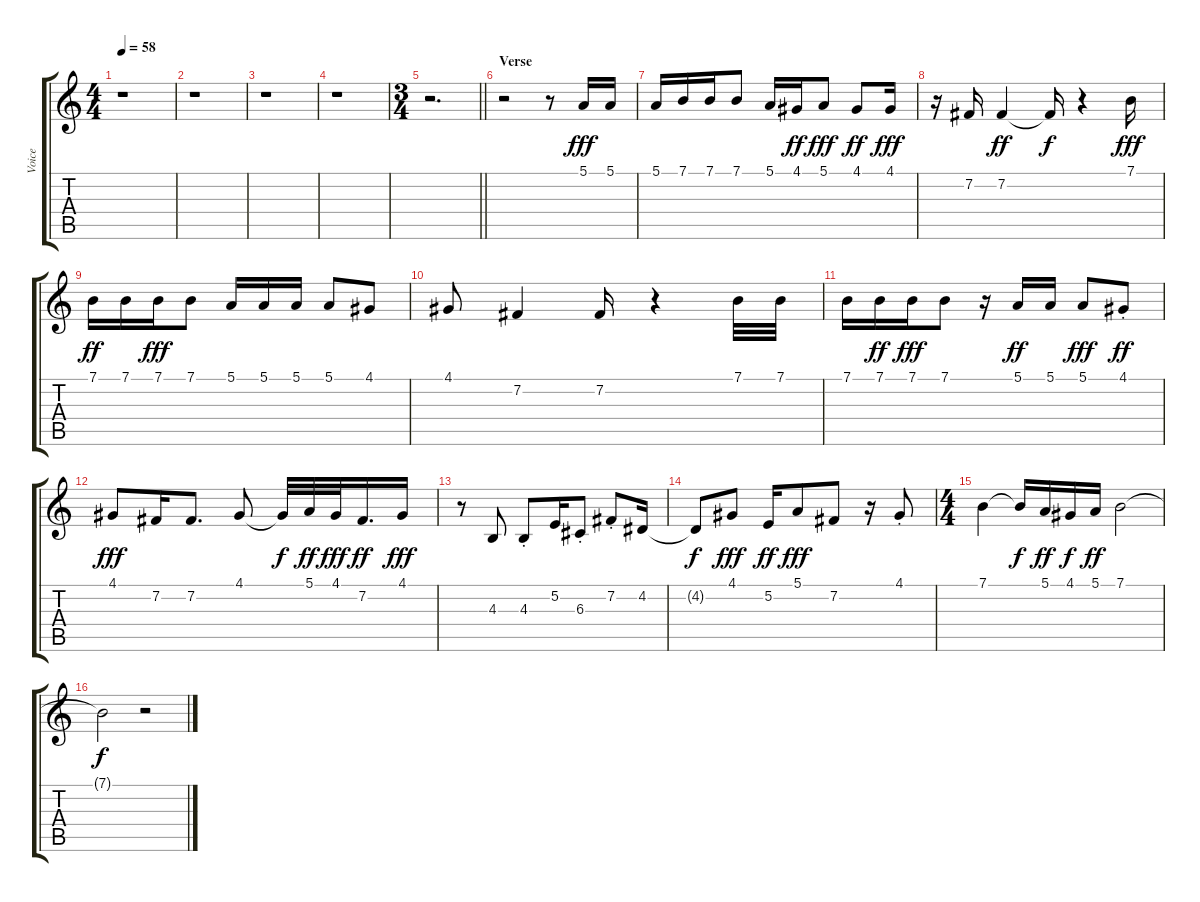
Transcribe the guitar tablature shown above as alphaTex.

\track ("Voice" "Voice") {instrument lead6voice}
\staff {score tabs}
\tuning (E4 B3 G3 D3 A2 E2) {hide}
\ts (4 4)
\tempo 58
\clef g2
\ks c
r.1{dy f} |
r.1 |
r.1 |
r.1 |
\ts (3 4)
\barLineRight lightlight
r.2{d} |
\section ("" "Verse")
r.2 r.8 5.1.16{dy fff} 5.1.16 |
5.1.16 7.1.16 7.1.16 7.1.8 5.1.16 4.1.16{dy ff} 5.1.8{dy fff} 4.1.8{dy ff} 4.1.16{dy fff} |
r.16 7.2.16 7.2.4{dy ff} 7.2{t}.16{dy f} r.4 7.1.16{dy fff} |
7.1.16{dy ff} 7.1.16 7.1.16{dy fff} 7.1.8 5.1.16 5.1.16 5.1.16 5.1.8 4.1.8 |
4.1.8 7.2.4 7.2.16 r.4 7.1.32 7.1.32 |
7.1.16 7.1.16{dy ff} 7.1.16{dy fff} 7.1.8 r.16 5.1.16{dy ff} 5.1.16 5.1.8{dy fff} 4.1{st}.8{dy ff} |
4.1.8{dy fff} 7.2.16 7.2.8{d} 4.1.8 4.1{t}.32{dy f} 5.1.32{dy ff} 4.1.32{dy fff} 7.2.16{d dy ff} 4.1.16{dy fff} |
r.8 4.3.8 4.3{st}.8 5.2.16 6.3{st}.8 7.2{st}.8 4.2.16 |
4.2{t}.8{dy f} 4.1.8{dy fff} 5.2.16{dy ff} 5.1.8{dy fff} 7.2.8 r.16 4.1{st}.8 |
\ts (4 4)
7.1.4 7.1{t}.16{dy f} 5.1.16{dy ff} 4.1.16{dy f} 5.1.16{dy ff} 7.1.2 |
7.1{t}.2{dy f} r.2
